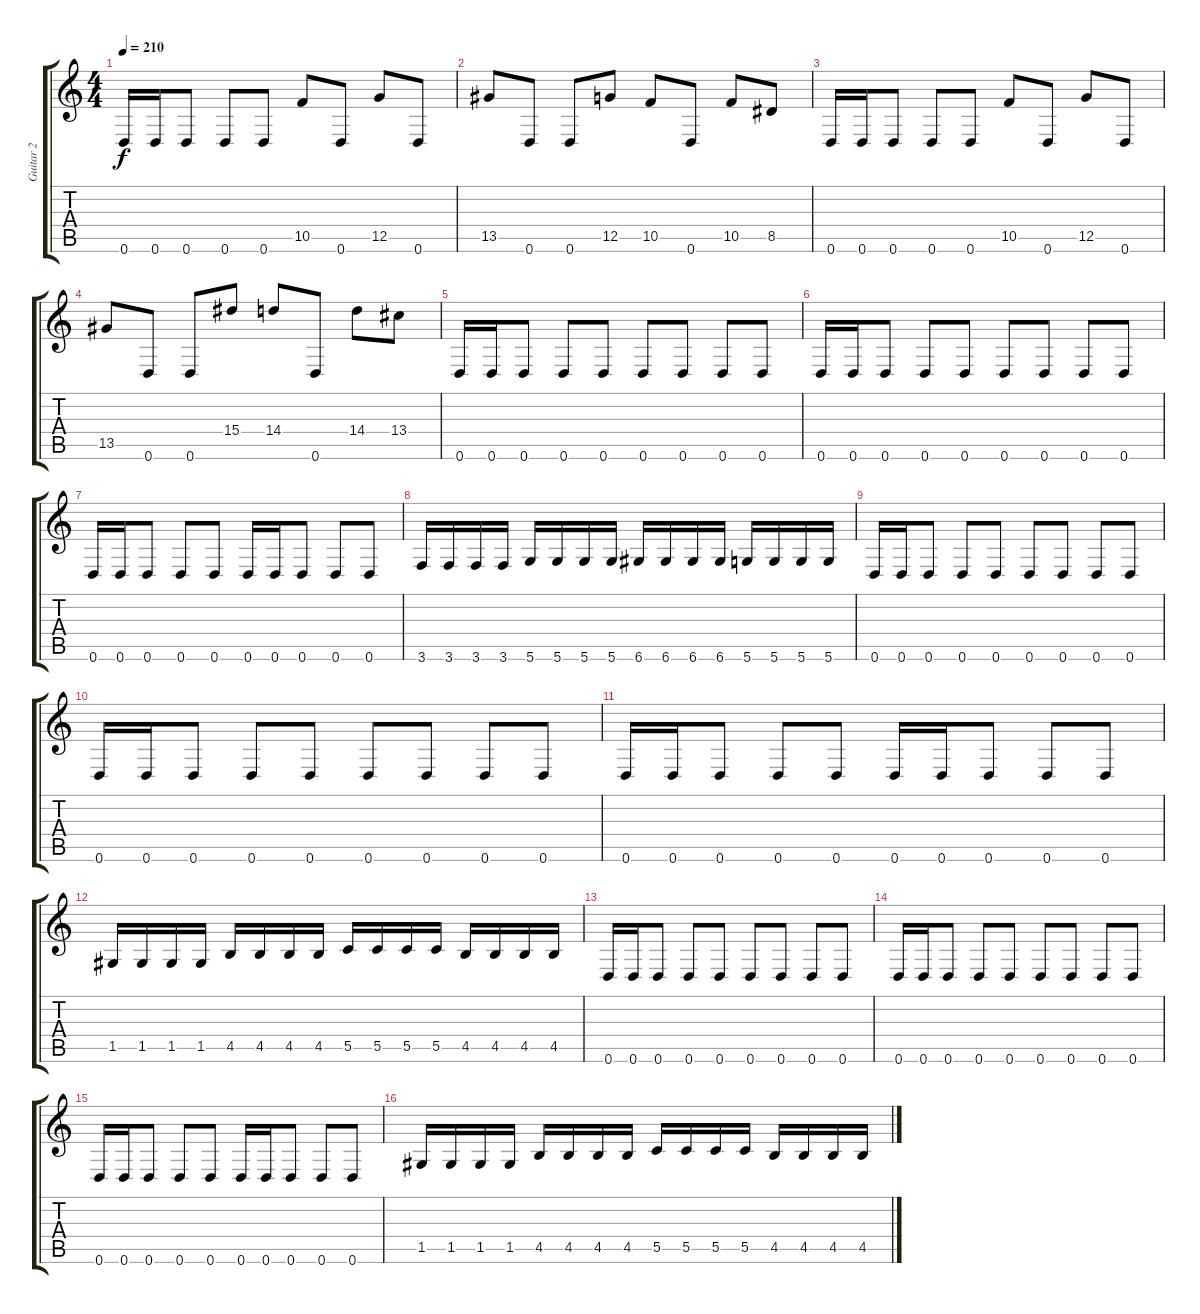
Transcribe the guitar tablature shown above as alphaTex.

\track ("Guitar 2" "Guitar 2") {instrument overdrivenguitar}
\staff {score tabs}
\tuning (D4 A3 F3 C3 G2 D2) {hide}
\ts (4 4)
\tempo 210
\clef g2
\ks c
0.6.16{dy f} 0.6.16 0.6.8 0.6.8 0.6.8 10.5.8 0.6.8 12.5.8 0.6.8 |
13.5.8 0.6.8 0.6.8 12.5.8 10.5.8 0.6.8 10.5.8 8.5.8 |
0.6.16 0.6.16 0.6.8 0.6.8 0.6.8 10.5.8 0.6.8 12.5.8 0.6.8 |
13.5.8 0.6.8 0.6.8 15.4.8 14.4.8 0.6.8 14.4.8 13.4.8 |
0.6.16 0.6.16 0.6.8 0.6.8 0.6.8 0.6.8 0.6.8 0.6.8 0.6.8 |
0.6.16 0.6.16 0.6.8 0.6.8 0.6.8 0.6.8 0.6.8 0.6.8 0.6.8 |
0.6.16 0.6.16 0.6.8 0.6.8 0.6.8 0.6.16 0.6.16 0.6.8 0.6.8 0.6.8 |
3.6.16 3.6.16 3.6.16 3.6.16 5.6.16 5.6.16 5.6.16 5.6.16 6.6.16 6.6.16 6.6.16 6.6.16 5.6.16 5.6.16 5.6.16 5.6.16 |
0.6.16 0.6.16 0.6.8 0.6.8 0.6.8 0.6.8 0.6.8 0.6.8 0.6.8 |
0.6.16 0.6.16 0.6.8 0.6.8 0.6.8 0.6.8 0.6.8 0.6.8 0.6.8 |
0.6.16 0.6.16 0.6.8 0.6.8 0.6.8 0.6.16 0.6.16 0.6.8 0.6.8 0.6.8 |
1.5.16 1.5.16 1.5.16 1.5.16 4.5.16 4.5.16 4.5.16 4.5.16 5.5.16 5.5.16 5.5.16 5.5.16 4.5.16 4.5.16 4.5.16 4.5.16 |
0.6.16 0.6.16 0.6.8 0.6.8 0.6.8 0.6.8 0.6.8 0.6.8 0.6.8 |
0.6.16 0.6.16 0.6.8 0.6.8 0.6.8 0.6.8 0.6.8 0.6.8 0.6.8 |
0.6.16 0.6.16 0.6.8 0.6.8 0.6.8 0.6.16 0.6.16 0.6.8 0.6.8 0.6.8 |
1.5.16 1.5.16 1.5.16 1.5.16 4.5.16 4.5.16 4.5.16 4.5.16 5.5.16 5.5.16 5.5.16 5.5.16 4.5.16 4.5.16 4.5.16 4.5.16
